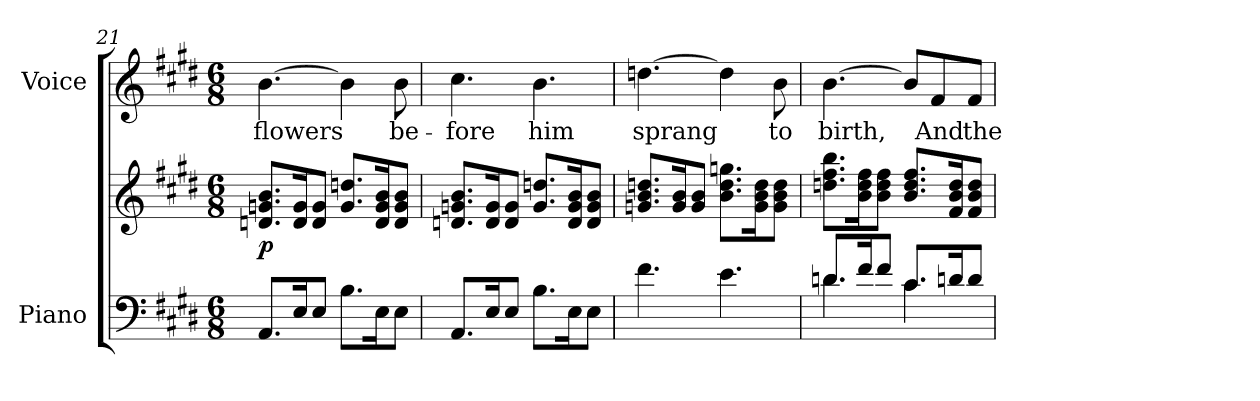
**kern	**kern	**dynam	**kern	**text
*part2	*part2	*part2	*part1	*part1
*staff3	*staff2	*staff2/3	*staff1	*staff1
*I"Piano	*	*	*I"Voice	*
*I'Pno	*	*	*	*
!!LO:LB:g=z
*clefF4	*clefG2	*	*clefG2	*
*k[f#c#g#d#]	*k[f#c#g#d#]	*	*k[f#c#g#d#]	*
*M6/8	*M6/8	*	*M6/8	*
=21	=21	=21	=21	=21
!	!	!LO:DY:b	!	!LO:LY:b
8.AA/L	8.dn/ 8.gn/ 8.b/L	p	[4.b\	flowers
16E/K	16d/ 16g/K	.	.	.
8E/J	8d/ 8g/J	.	.	.
8.B\L	8.g/ 8.ddn/L	.	4b\]	.
16E\K	16d/ 16g/ 16b/K	.	.	.
!	!	!	!	!LO:LY:b
8E\J	8d/ 8g/ 8b/J	.	8b\	be-
=22	=22	=22	=22	=22
!	!	!	!	!LO:LY:b
8.AA/L	8.dn/ 8.gn/ 8.b/L	.	4.cc#\	-fore
16E/K	16d/ 16g/K	.	.	.
8E/J	8d/ 8g/J	.	.	.
!	!	!	!	!LO:LY:b
8.B\L	8.g/ 8.ddn/L	.	4.b\	him
16E\K	16d/ 16g/ 16b/K	.	.	.
8E\J	8d/ 8g/ 8b/J	.	.	.
=23	=23	=23	=23	=23
!	!	!	!	!LO:LY:b
4.f#\	8.gn/ 8.b/ 8.ddn/L	.	[4.ddn\	sprang
.	16g/ 16b/K	.	.	.
.	8g/ 8b/J	.	.	.
4.e\	8.b\ 8.dd\ 8.ggn\L	.	4dd\]	.
.	16g\ 16b\ 16dd\K	.	.	.
!	!	!	!	!LO:LY:b
.	8g\ 8b\ 8dd\J	.	8b\	to
!!LO:PB:g=z
=24	=24	=24	=24	=24
*^	*	*	*	*
!	!	!	!	!	!LO:LY:b
8.dn/L	4.d\	8.ddn\ 8.ff#\ 8.bb\L	.	[4.b\	birth,
16f#/K	.	16b\ 16dd\ 16ff#\K	.	.	.
8f#/J	.	8b\ 8dd\ 8ff#\J	.	.	.
8.c#/L	4.c#\	8.b/ 8.dd/ 8.ff#/L	.	8b/L]	.
!	!	!	!	!	!LO:LY:b
.	.	.	.	8f#/	And
16dn/K	.	16f#/ 16b/ 16dd/K	.	.	.
!	!	!	!	!	!LO:LY:b
8d/J	.	8f#/ 8b/ 8dd/J	.	8f#/J	the
*v	*v	*	*	*	*
=	=	=	=	=
*-	*-	*-	*-	*-
